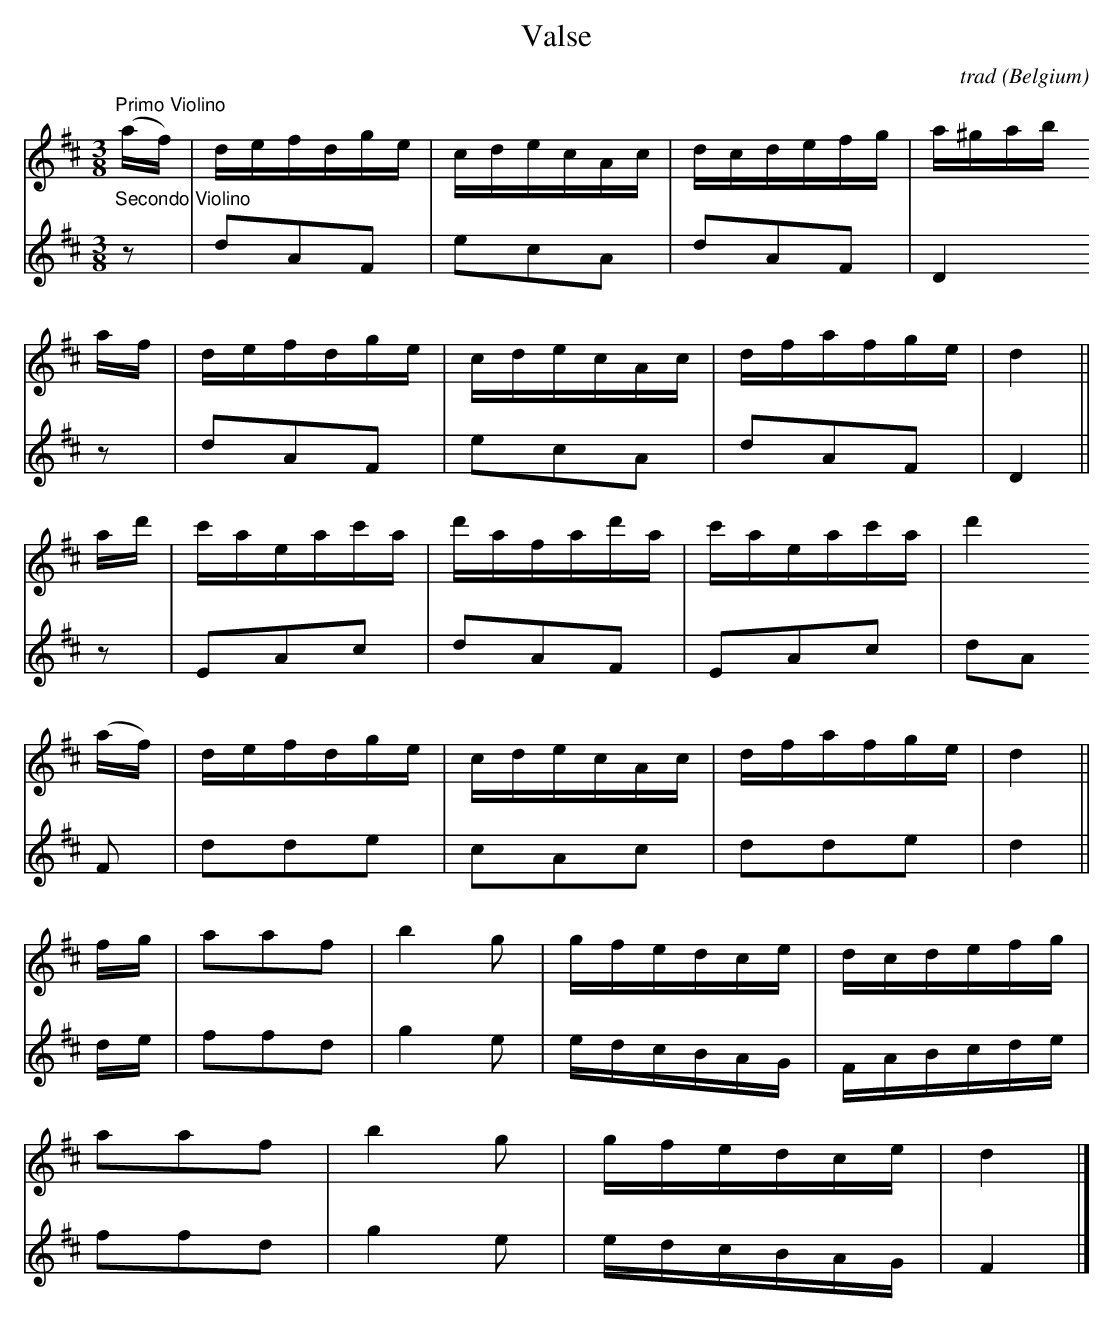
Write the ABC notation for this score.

X:1
T:Valse
C:trad
O:Belgium
M:3/8
K:Dmaj
L:1/16
[V:1]"Primo Violino"
(af)|defdge|cdecAc|dcdefg|a^gab
af|defdge|cdecAc|dfafge|d4||
ad'|c'aeac'a|d'afad'a|c'aeac'a|d'4
(af)|defdge|cdecAc|dfafge|d4||
fg|a2a2f2|b4g2|gfedce|dcdefg|
a2a2f2|b4g2|gfedce|d4|]
[V:2]"Secondo Violino"
z2|d2A2F2|e2c2A2|d2A2F2|D4z2|
d2A2F2|e2c2A2|d2A2F2|D4||
z2|E2A2c2|d2A2F2|E2A2c2|d2A2
F2|d2d2e2|c2A2c2|d2d2e2|d4||
de|f2f2d2|g4e2|edcBAG|FABcde|
f2f2d2|g4e2|edcBAG|F4|]
